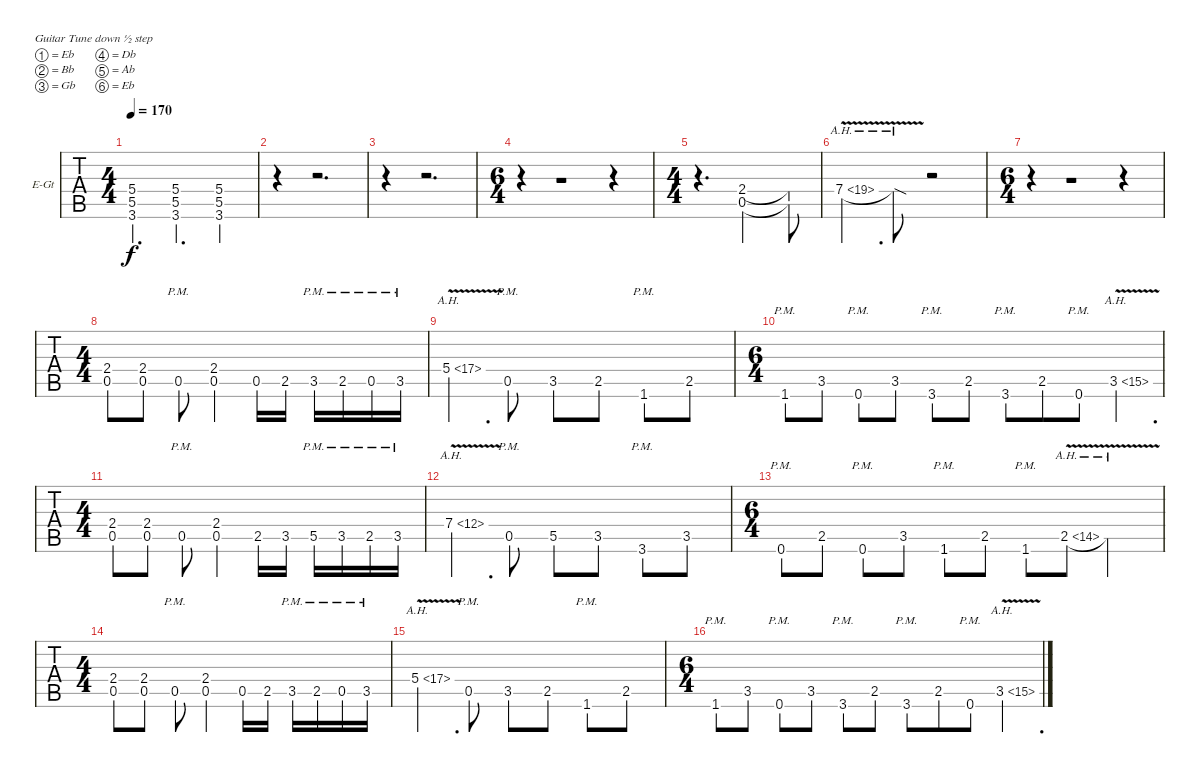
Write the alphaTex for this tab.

\bracketExtendMode groupsimilarinstruments
\firstSystemTrackNameOrientation horizontal
\otherSystemsTrackNameOrientation horizontal
\track ("Илья Мамонтов" "E-Gt") {instrument distortionguitar}
\staff {tabs}
\tuning (Eb4 Bb3 Gb3 Db3 Ab2 Eb2)
\ts (4 4)
\tempo 170
\clef g2
\ks c
(5.4 5.5 3.6).4{d dy f} (5.4 5.5 3.6).4{d} (5.4 5.5 3.6).4 |
r.4 r.2{d} |
r.4 r.2{d} |
\ts (6 4)
\beaming (8 6 6)
r.4 r.1 r.4 |
\ts (4 4)
\beaming (8 6 6)
r.4{d} (2.4 0.5).2 (2.4{t} 0.5{t}).8 |
7.4{ah 12 v}.4{d} 7.4{ah 12 v sod t}.8 r.2 |
\ts (6 4)
\beaming (8 6 6)
r.4 r.1 r.4 |
\ts (4 4)
\beaming (8 2 2 2 2)
(2.4 0.5).8 (2.4 0.5).8 0.5{pm}.8 (2.4 0.5).4 0.5.16 2.5.16 3.5{pm}.16 2.5{pm}.16 0.5{pm}.16 3.5{pm}.16 |
5.4{ah 12 v}.4{d} 0.5{pm}.8 3.5.8 2.5.8 1.6{pm}.8 2.5.8 |
\ts (6 4)
\beaming (8 2 2 2 6)
1.6{pm}.8 3.5.8 0.6{pm}.8 3.5.8 3.6{pm}.8 2.5.8 3.6{pm}.8 2.5.8 0.6{pm}.8 3.5{ah 12 v}.4{d} |
\ts (4 4)
\beaming (8 2 2 2 2)
(2.4 0.5).8 (2.4 0.5).8 0.5{pm}.8 (2.4 0.5).4 2.5.16 3.5.16 5.5{pm}.16 3.5{pm}.16 2.5{pm}.16 3.5{pm}.16 |
7.4{ah 5 v}.4{d} 0.5{pm}.8 5.5.8 3.5.8 3.6{pm}.8 3.5.8 |
\ts (6 4)
\beaming (8 2 2 2 6)
0.6{pm}.8 2.5.8 0.6{pm}.8 3.5.8 1.6{pm}.8 2.5.8 1.6{pm}.8 2.5{ah 12 v}.8 2.5{ah 12 v t}.2 |
\ts (4 4)
\beaming (8 2 2 2 2)
(2.4 0.5).8 (2.4 0.5).8 0.5{pm}.8 (2.4 0.5).4 0.5.16 2.5.16 3.5{pm}.16 2.5{pm}.16 0.5{pm}.16 3.5{pm}.16 |
5.4{ah 12 v}.4{d} 0.5{pm}.8 3.5.8 2.5.8 1.6{pm}.8 2.5.8 |
\ts (6 4)
\beaming (8 2 2 2 6)
1.6{pm}.8 3.5.8 0.6{pm}.8 3.5.8 3.6{pm}.8 2.5.8 3.6{pm}.8 2.5.8 0.6{pm}.8 3.5{ah 12 v}.4{d}
